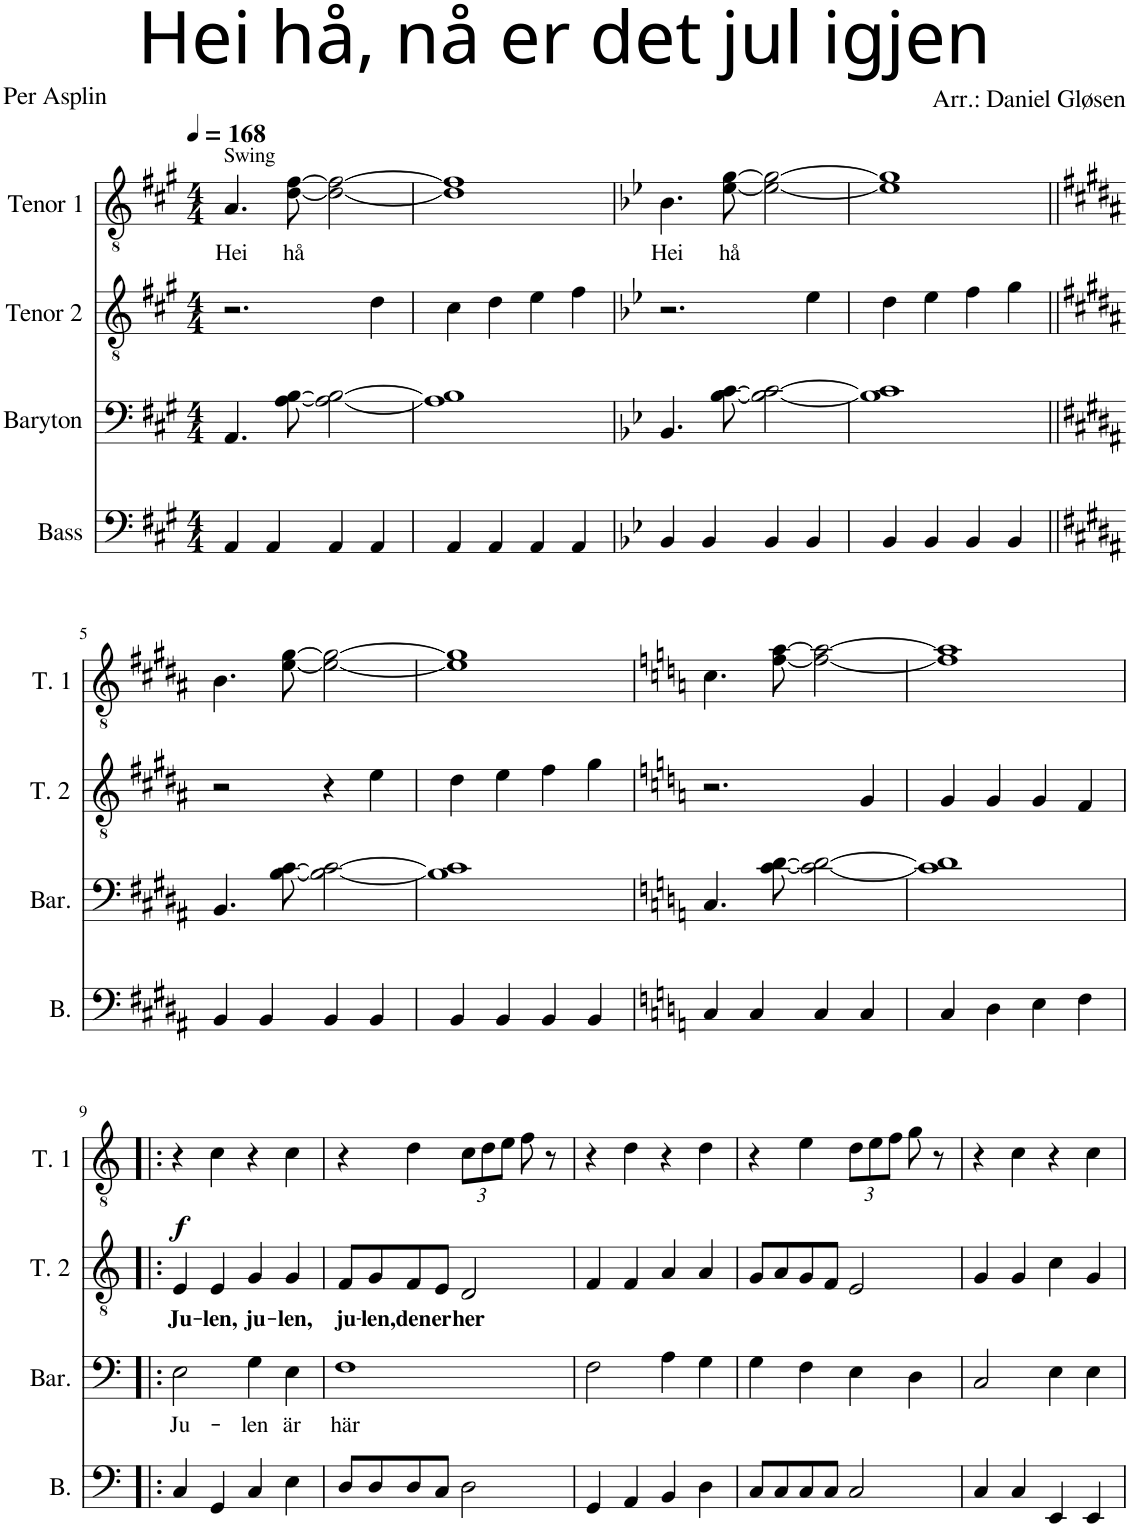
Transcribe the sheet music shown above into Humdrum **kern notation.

**kern	**kern	**text	**kern	**text	**dynam	**kern	**text
*part4	*part3	*part3	*part2	*part2	*part2	*part1	*part1
*staff4	*staff3	*staff3	*staff2	*staff2	*staff2	*staff1	*staff1
*I"Bass	*I"Baryton	*	*I"Tenor 2	*	*	*I"Tenor 1	*
*I'B.	*I'Bar.	*	*I'T. 2	*	*	*I'T. 1	*
*clefF4	*clefF4	*	*clefGv2	*	*	*clefGv2	*
*k[f#c#g#]	*k[f#c#g#]	*	*k[f#c#g#]	*	*	*k[f#c#g#]	*
*M4/4	*M4/4	*	*M4/4	*	*	*M4/4	*
*MM168	*MM168	*	*MM168	*	*	*MM168	*
=1	=1	=1	=1	=1	=1	=1	=1
!	!	!	!	!	!	!LO:TX:a:t=Swing	!
!	!	!	!	!	!	!	!LO:LY:b
4AA/	4.AA/	.	2.r	.	.	4.A/	Hei
4AA/	.	.	.	.	.	.	.
!	!	!	!	!	!	!	!LO:LY:b
.	[8A\ [8B\	.	.	.	.	[8d\ [8f#\	hå
4AA/	2A\_ 2B\_	.	.	.	.	2d\_ 2f#\_	.
4AA/	.	.	4d\	.	.	.	.
=2	=2	=2	=2	=2	=2	=2	=2
4AA/	1A] 1B]	.	4c#\	.	.	1d] 1f#]	.
4AA/	.	.	4d\	.	.	.	.
4AA/	.	.	4e\	.	.	.	.
4AA/	.	.	4f#\	.	.	.	.
=3	=3	=3	=3	=3	=3	=3	=3
*k[b-e-]	*k[b-e-]	*	*k[b-e-]	*	*	*k[b-e-]	*
!	!	!	!	!	!	!	!LO:LY:b
4BB-/	4.BB-/	.	2.r	.	.	4.B-\	Hei
4BB-/	.	.	.	.	.	.	.
!	!	!	!	!	!	!	!LO:LY:b
.	[8B-\ [8c\	.	.	.	.	[8e-\ [8g\	hå
4BB-/	2B-\_ 2c\_	.	.	.	.	2e-\_ 2g\_	.
4BB-/	.	.	4e-\	.	.	.	.
=4	=4	=4	=4	=4	=4	=4	=4
4BB-/	1B-] 1c]	.	4d\	.	.	1e-] 1g]	.
4BB-/	.	.	4e-\	.	.	.	.
4BB-/	.	.	4f\	.	.	.	.
4BB-/	.	.	4g\	.	.	.	.
!!LO:LB:g=z
=5||	=5||	=5||	=5||	=5||	=5||	=5||	=5||
*k[f#c#g#d#a#]	*k[f#c#g#d#a#]	*	*k[f#c#g#d#a#]	*	*	*k[f#c#g#d#a#]	*
4BB/	4.BB/	.	2r	.	.	4.B\	.
4BB/	.	.	.	.	.	.	.
.	[8B\ [8c#\	.	.	.	.	[8e\ [8g#\	.
4BB/	2B\_ 2c#\_	.	4r	.	.	2e\_ 2g#\_	.
4BB/	.	.	4e\	.	.	.	.
=6	=6	=6	=6	=6	=6	=6	=6
4BB/	1B] 1c#]	.	4d#\	.	.	1e] 1g#]	.
4BB/	.	.	4e\	.	.	.	.
4BB/	.	.	4f#\	.	.	.	.
4BB/	.	.	4g#\	.	.	.	.
=7	=7	=7	=7	=7	=7	=7	=7
*k[]	*k[]	*	*k[]	*	*	*k[]	*
4C/	4.C/	.	2.r	.	.	4.c\	.
4C/	.	.	.	.	.	.	.
.	[8c\ [8d\	.	.	.	.	[8f\ [8a\	.
4C/	2c\_ 2d\_	.	.	.	.	2f\_ 2a\_	.
4C/	.	.	4G/	.	.	.	.
=8	=8	=8	=8	=8	=8	=8	=8
4C/	1c] 1d]	.	4G/	.	.	1f] 1a]	.
4D\	.	.	4G/	.	.	.	.
4E\	.	.	4G/	.	.	.	.
4F\	.	.	4F/	.	.	.	.
!!LO:LB:g=z
=9!|:	=9!|:	=9!|:	=9!|:	=9!|:	=9!|:	=9!|:	=9!|:
!	!	!LO:LY:b	!	!LO:LY:b	!LO:DY:a	!	!
4C/	2E\	Ju-	4E/	Ju-	f	4r	.
!	!	!	!	!LO:LY:b	!	!	!
4GG/	.	.	4E/	-len,	.	4c\	.
!	!	!LO:LY:b	!	!LO:LY:b	!	!	!
4C/	4G\	-len	4G/	ju-	.	4r	.
!	!	!LO:LY:b	!	!LO:LY:b	!	!	!
4E\	4E\	är	4G/	-len,	.	4c\	.
=10	=10	=10	=10	=10	=10	=10	=10
!	!	!LO:LY:b	!	!LO:LY:b	!	!	!
8D/L	1F	här	8F/L	ju-	.	4r	.
!	!	!	!	!LO:LY:b	!	!	!
8D/	.	.	8G/	-len,	.	.	.
!	!	!	!	!LO:LY:b	!	!	!
8D/	.	.	8F/	den	.	4d\	.
!	!	!	!	!LO:LY:b	!	!	!
8C/J	.	.	8E/J	er	.	.	.
!	!	!	!	!LO:LY:b	!	!	!
*	*	*	*	*	*	*Xbrackettup	*
2D\	.	.	2D/	her	.	12c\L	.
.	.	.	.	.	.	12d\	.
.	.	.	.	.	.	12e\J	.
.	.	.	.	.	.	8f\	.
.	.	.	.	.	.	8r	.
=11	=11	=11	=11	=11	=11	=11	=11
4GG/	2F\	.	4F/	.	.	4r	.
4AA/	.	.	4F/	.	.	4d\	.
4BB/	4A\	.	4A/	.	.	4r	.
4D\	4G\	.	4A/	.	.	4d\	.
=12	=12	=12	=12	=12	=12	=12	=12
8C/L	4G\	.	8G/L	.	.	4r	.
8C/	.	.	8A/	.	.	.	.
8C/	4F\	.	8G/	.	.	4e\	.
8C/J	.	.	8F/J	.	.	.	.
2C/	4E\	.	2E/	.	.	12d\L	.
.	.	.	.	.	.	12e\	.
.	.	.	.	.	.	12f\J	.
.	4D\	.	.	.	.	8g\	.
.	.	.	.	.	.	8r	.
=13	=13	=13	=13	=13	=13	=13	=13
4C/	2C/	.	4G/	.	.	4r	.
4C/	.	.	4G/	.	.	4c\	.
4EE/	4E\	.	4c\	.	.	4r	.
4EE/	4E\	.	4G/	.	.	4c\	.
=	=	=	=	=	=	=	=
*-	*-	*-	*-	*-	*-	*-	*-
